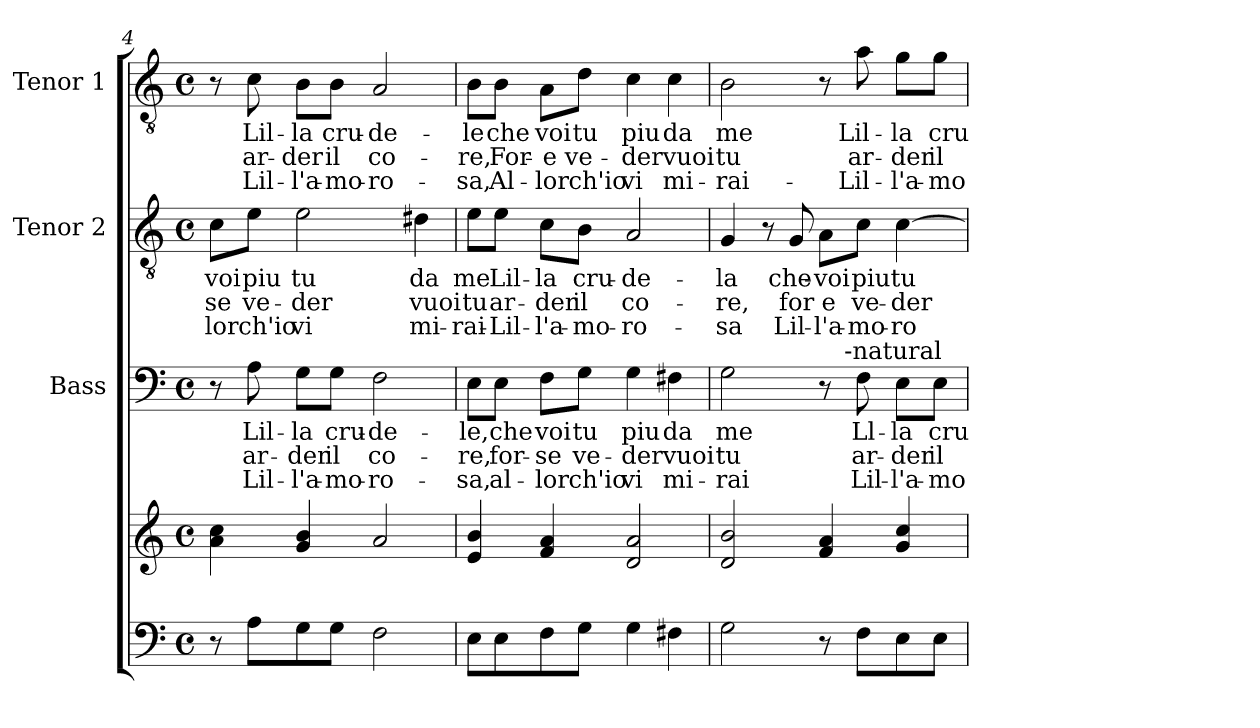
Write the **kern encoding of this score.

**kern	**kern	**kern	**text	**text	**text	**kern	**text	**text	**text	**kern	**text	**text	**text
*part4	*part4	*part3	*part3	*part3	*part3	*part2	*part2	*part2	*part2	*part1	*part1	*part1	*part1
*staff5	*staff4	*staff3	*staff3	*staff3	*staff3	*staff2	*staff2	*staff2	*staff2	*staff1	*staff1	*staff1	*staff1
*	*	*I"Bass	*	*	*	*I"Tenor 2	*	*	*	*I"Tenor 1	*	*	*
*	*	*I'B	*	*	*	*I'T 2	*	*	*	*I'T 1	*	*	*
*clefF4	*clefG2	*clefF4	*	*	*	*clefGv2	*	*	*	*clefGv2	*	*	*
*k[]	*k[]	*k[]	*	*	*	*k[]	*	*	*	*k[]	*	*	*
*C:	*C:	*C:	*	*	*	*C:	*	*	*	*C:	*	*	*
*M4/4	*M4/4	*M4/4	*	*	*	*M4/4	*	*	*	*M4/4	*	*	*
*met(c)	*met(c)	*met(c)	*	*	*	*met(c)	*	*	*	*met(c)	*	*	*
=4	=4	=4	=4	=4	=4	=4	=4	=4	=4	=4	=4	=4	=4
8r	4a\ 4cc\	8r	.	.	.	8c\L	voi	-se	-lor	8r	.	.	.
8A\L	.	8A\	Lil-	ar-	Lil-	8e\J	piu	ve-	ch'io	8c\	Lil-	ar-	Lil-
8G\	4g/ 4b/	8G\L	-la	-der	-l'a-	2e\	tu	-der	vi	8B\L	-la	-der	-l'a-
8G\J	.	8G\J	cru-	il	-mo-	.	.	.	.	8B\J	cru-	il	-mo-
2F\	2a/	2F\	-de-	co-	-ro-	.	.	.	.	2A/	-de-	co-	-ro-
.	.	.	.	.	.	4d#X\	da	vuoi	mi-	.	.	.	.
!!LO:LB:g=z
=5	=5	=5	=5	=5	=5	=5	=5	=5	=5	=5	=5	=5	=5
8E\L	4e/ 4b/	8E\L	-le,	-re,	-sa,	8e\L	me	tu	-rai-	8B\L	-le	-re,	-sa,
8E\	.	8E\J	che	for-	al-	8e\J	Lil-	ar-	-Lil-	8B\J	che	For-	Al-
8F\	4f/ 4a/	8F\L	voi	-se	-lor	8c\L	-la	-der	-l'a-	8A\L	voi	-e	-lor
8G\J	.	8G\J	tu	ve-	ch'io	8B\J	cru-	il	-mo-	8d\J	tu	ve-	ch'io
4G\	2d/ 2a/	4G\	piu	-der	vi	2A/	-de-	co-	-ro-	4c\	piu	-der	vi
4F#X\	.	4F#X\	da	vuoi	mi-	.	.	.	.	4c\	da	vuoi	mi-
=6	=6	=6	=6	=6	=6	=6	=6	=6	=6	=6	=6	=6	=6
*	*	*^	*	*	*	*	*	*	*	*	*	*	*
2G\	2d/ 2b/	2G\	2ryy	me	tu	-rai	4G/	-la	-re,	-sa	2B\	me	tu	-rai-
.	.	.	.	.	.	.	8r	.	.	.	.	.	.	.
.	.	.	.	.	.	.	8G/	che-	for	Lil-	.	.	.	.
8r	4f/ 4a/	8r	16.ryy	.	.	.	8A\L	-voi	e	-l'a-	8r	.	.	.
!	!	!	!LO:TX:a:t=-natural	!	!	!	!	!	!	!	!	!	!	!
.	.	.	4ryy	.	.	.	.	.	.	.	.	.	.	.
8F\L	.	8F\	.	Ll-	ar-	Lil-	8c\J	piu	ve-	-mo-	8a\	Lil-	ar-	-Lil-
8E\	4g/ 4cc/	8E\L	.	-la	-der	-l'a-	[4c\	tu	-der	-ro-	8g\L	-la	-der	-l'a-
.	.	.	8ryy	.	.	.	.	.	.	.	.	.	.	.
8E\J	.	8E\J	.	cru-	il	-mo-	.	.	.	.	8g\J	cru-	il	-mo-
.	.	.	32ryy	.	.	.	.	.	.	.	.	.	.	.
*	*	*v	*v	*	*	*	*	*	*	*	*	*	*	*
=	=	=	=	=	=	=	=	=	=	=	=	=	=
*-	*-	*-	*-	*-	*-	*-	*-	*-	*-	*-	*-	*-	*-
